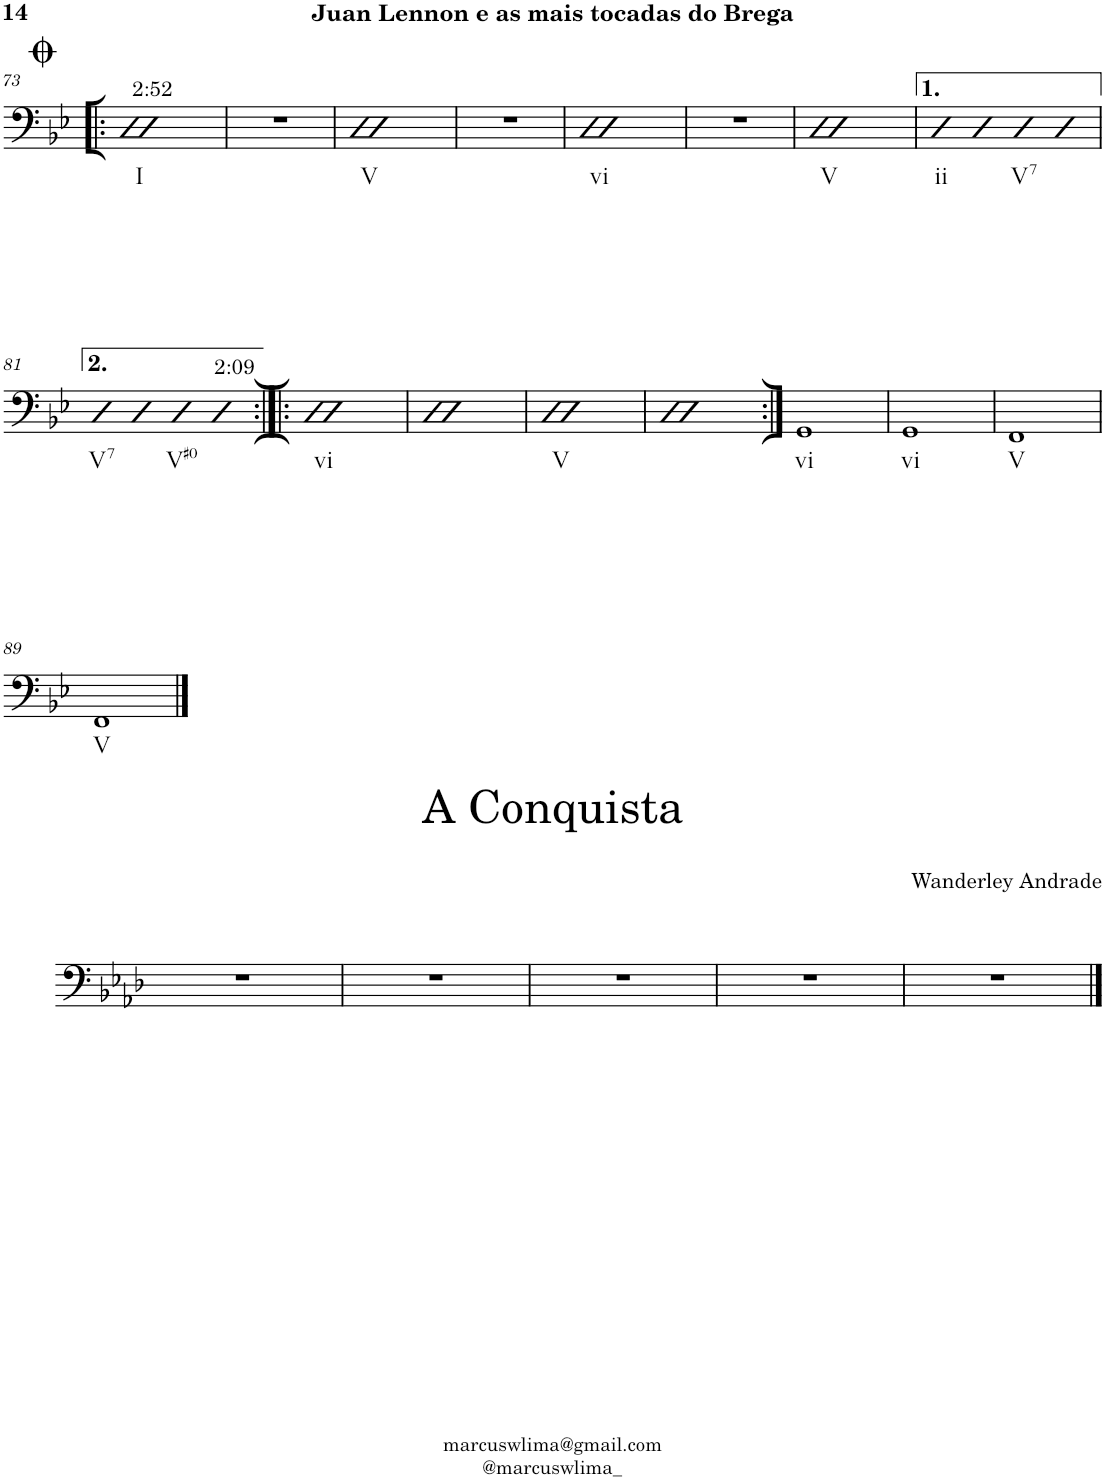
**kern
*part1
*staff1
*I"Electric Bass
*I'El. B.
!!LO:PB:g=z
*clefF4
*Trd7c12
*k[b-e-]
*M4/4
=73!|:
!LO:TX:a:t=2&colon;52
1D
=74
1r
=75
1D
=76
1r
=77
1D
=78
1r
=79
1D
=80
4D
4D
4D
4D
!!LO:LB:g=z
=81
4D
4D
4D
!LO:TX:a:t=2&colon;09
4D
=82:|!|:
1D
=83
1D
=84
1D
=85
1D
=86:|!
1GG
=87
1GG
=88
1FF
!!LO:LB:g=z
=89
1FF
!!LO:LB:g=z
==1
*k[b-e-a-d-]
1r
=2
1r
=3
1r
=4
1r
=5
1r
==
*-
